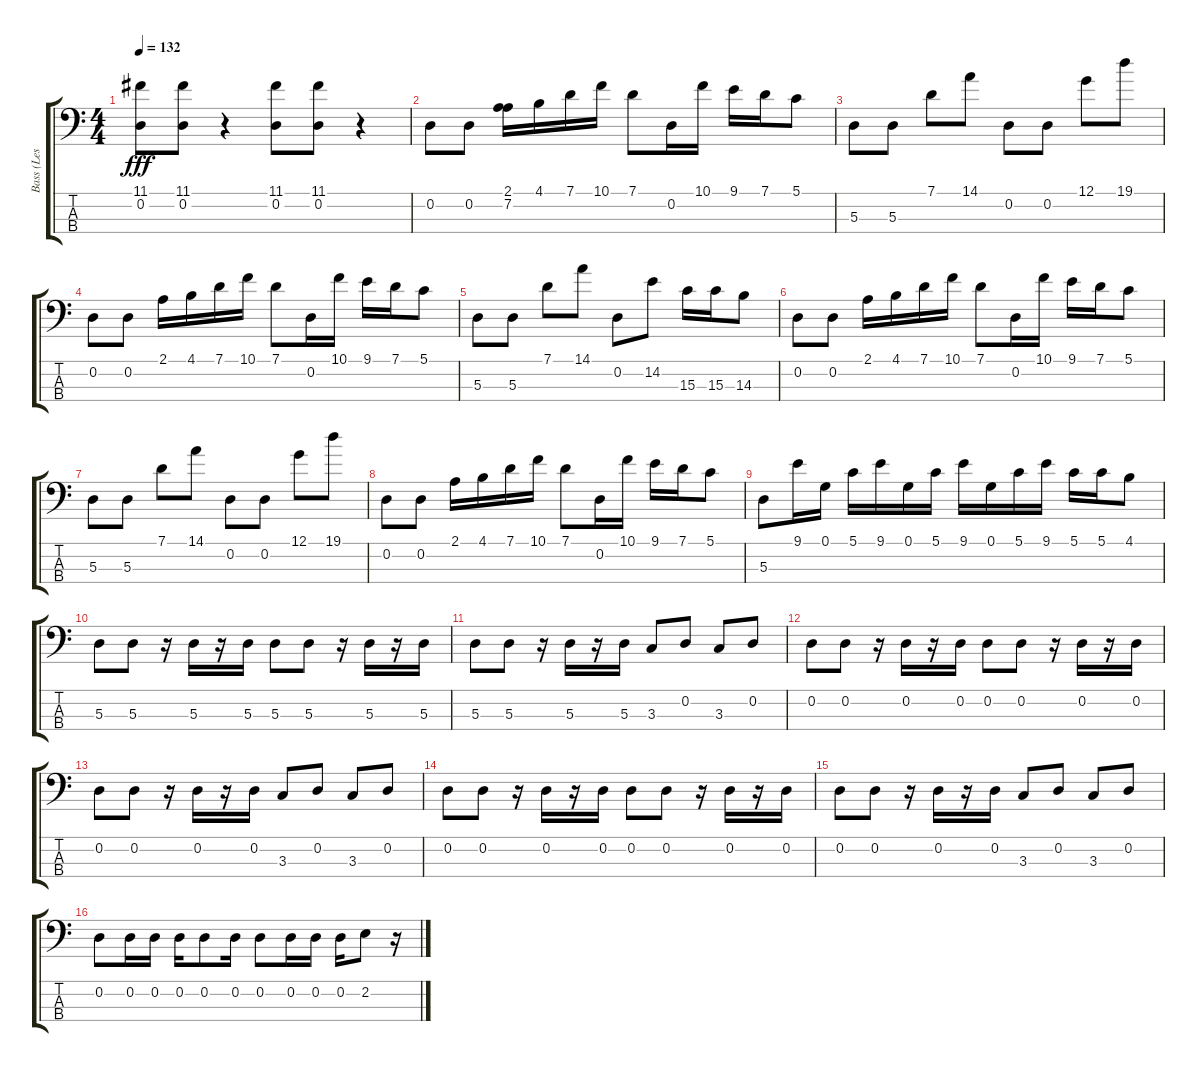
\track ("Bass (Les Claypool)" "Bass (Les ") {instrument electricbassfinger}
\staff {score tabs}
\tuning (G2 D2 A1 E1) {hide}
\ts (4 4)
\tempo 132
\clef f4
\ks c
(11.1 0.2).8{dy fff} (11.1 0.2).8 r.4 (11.1 0.2).8 (11.1 0.2).8 r.4 |
0.2.8 0.2.8 (2.1 7.2).16 4.1.16 7.1.16 10.1.16 7.1.8 0.2.16 10.1.16 9.1.16 7.1.16 5.1.8 |
5.3.8 5.3.8 7.1.8 14.1.8 0.2.8 0.2.8 12.1.8 19.1.8 |
0.2.8 0.2.8 2.1.16 4.1.16 7.1.16 10.1.16 7.1.8 0.2.16 10.1.16 9.1.16 7.1.16 5.1.8 |
5.3.8 5.3.8 7.1.8 14.1.8 0.2.8 14.2.8 15.3.16 15.3.16 14.3.8 |
0.2.8 0.2.8 2.1.16 4.1.16 7.1.16 10.1.16 7.1.8 0.2.16 10.1.16 9.1.16 7.1.16 5.1.8 |
5.3.8 5.3.8 7.1.8 14.1.8 0.2.8 0.2.8 12.1.8 19.1.8 |
0.2.8 0.2.8 2.1.16 4.1.16 7.1.16 10.1.16 7.1.8 0.2.16 10.1.16 9.1.16 7.1.16 5.1.8 |
5.3.8 9.1.16 0.1.16 5.1.16 9.1.16 0.1.16 5.1.16 9.1.16 0.1.16 5.1.16 9.1.16 5.1.16 5.1.16 4.1.8 |
5.3.8 5.3.8 r.16 5.3.16 r.16 5.3.16 5.3.8 5.3.8 r.16 5.3.16 r.16 5.3.16 |
5.3.8 5.3.8 r.16 5.3.16 r.16 5.3.16 3.3.8 0.2.8 3.3.8 0.2.8 |
0.2.8 0.2.8 r.16 0.2.16 r.16 0.2.16 0.2.8 0.2.8 r.16 0.2.16 r.16 0.2.16 |
0.2.8 0.2.8 r.16 0.2.16 r.16 0.2.16 3.3.8 0.2.8 3.3.8 0.2.8 |
0.2.8 0.2.8 r.16 0.2.16 r.16 0.2.16 0.2.8 0.2.8 r.16 0.2.16 r.16 0.2.16 |
0.2.8 0.2.8 r.16 0.2.16 r.16 0.2.16 3.3.8 0.2.8 3.3.8 0.2.8 |
0.2.8 0.2.16 0.2.16 0.2.16 0.2.8 0.2.16 0.2.8 0.2.16 0.2.16 0.2.16 2.2.8 r.16
